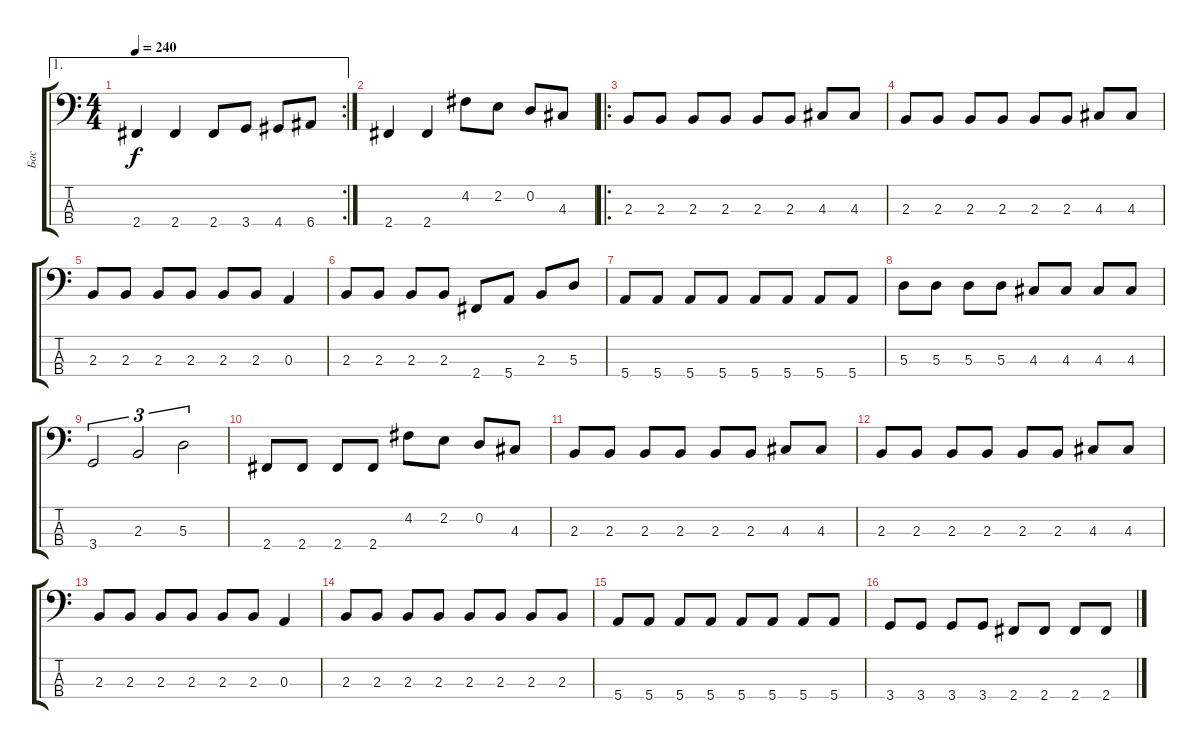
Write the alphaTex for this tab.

\track ("Бас" "Бас") {instrument electricbassfinger}
\staff {score tabs}
\tuning (G2 D2 A1 E1) {hide}
\ae 1
\rc 2
\ts (4 4)
\tempo 240
\clef f4
\ks c
2.4.4{dy f} 2.4.4 2.4.8 3.4.8 4.4.8 6.4.8 |
2.4.4 2.4.4 4.2.8 2.2.8 0.2.8 4.3.8 |
\ro
2.3.8 2.3.8 2.3.8 2.3.8 2.3.8 2.3.8 4.3.8 4.3.8 |
2.3.8 2.3.8 2.3.8 2.3.8 2.3.8 2.3.8 4.3.8 4.3.8 |
2.3.8 2.3.8 2.3.8 2.3.8 2.3.8 2.3.8 0.3.4 |
2.3.8 2.3.8 2.3.8 2.3.8 2.4.8 5.4.8 2.3.8 5.3.8 |
5.4.8 5.4.8 5.4.8 5.4.8 5.4.8 5.4.8 5.4.8 5.4.8 |
5.3.8 5.3.8 5.3.8 5.3.8 4.3.8 4.3.8 4.3.8 4.3.8 |
3.4.2{tu (3 2)} 2.3.2{tu (3 2)} 5.3.2{tu (3 2)} |
2.4.8 2.4.8 2.4.8 2.4.8 4.2.8 2.2.8 0.2.8 4.3.8 |
2.3.8 2.3.8 2.3.8 2.3.8 2.3.8 2.3.8 4.3.8 4.3.8 |
2.3.8 2.3.8 2.3.8 2.3.8 2.3.8 2.3.8 4.3.8 4.3.8 |
2.3.8 2.3.8 2.3.8 2.3.8 2.3.8 2.3.8 0.3.4 |
2.3.8 2.3.8 2.3.8 2.3.8 2.3.8 2.3.8 2.3.8 2.3.8 |
5.4.8 5.4.8 5.4.8 5.4.8 5.4.8 5.4.8 5.4.8 5.4.8 |
3.4.8 3.4.8 3.4.8 3.4.8 2.4.8 2.4.8 2.4.8 2.4.8
